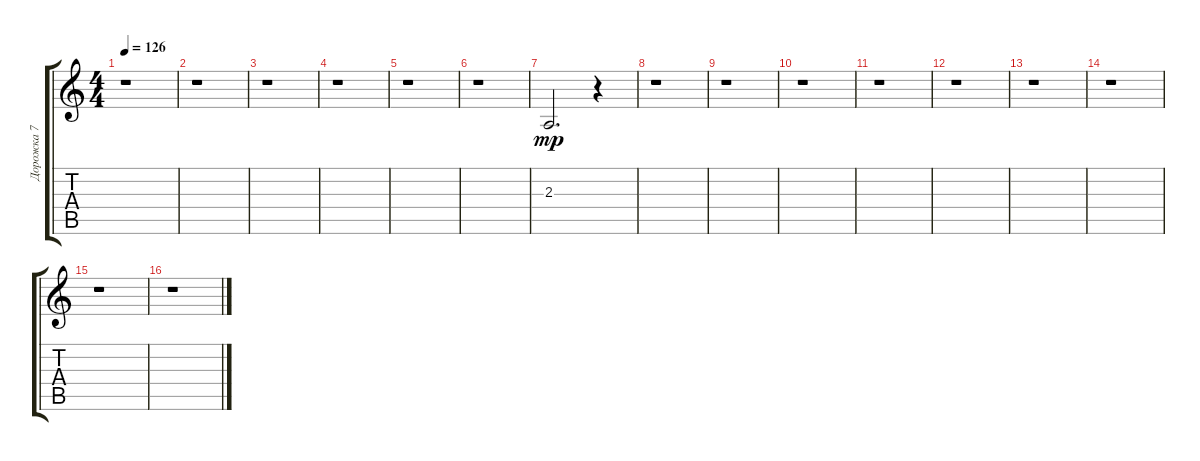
\track ("Дорожка 7" "Дорожка 7") {instrument seashore}
\staff {score tabs}
\tuning (E4 B3 G3 D3 A2 E2) {hide}
\ts (4 4)
\tempo 126
\clef g2
\ks c
r.1{dy f} |
r.1 |
r.1 |
r.1 |
r.1 |
r.1 |
2.3.2{d dy mp} r.4 |
r.1 |
r.1 |
r.1 |
r.1 |
r.1 |
r.1 |
r.1 |
r.1 |
r.1
